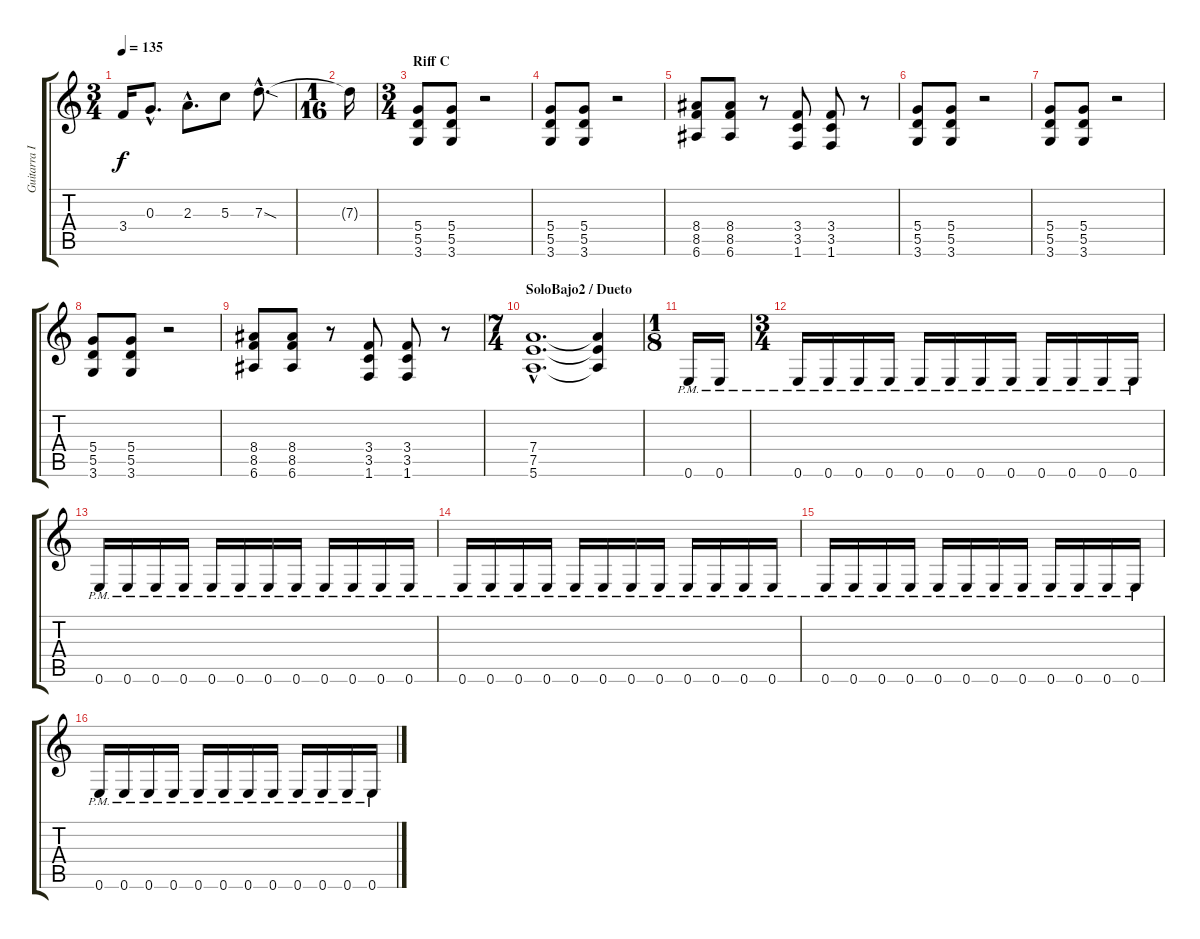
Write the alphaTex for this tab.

\track ("Guitarra II" "Guitarra I") {instrument distortionguitar}
\staff {score tabs}
\tuning (E4 B3 G3 D3 A2 E2) {hide}
\ts (3 4)
\tempo 135
\clef g2
\ks c
3.4{t}.16{dy f} 0.3{hac}.8{d} 2.3{hac}.8{d} 5.3.8 7.3{sod hac}.8{d} |
\ts (1 16)
7.3{t}.16 |
\ts (3 4)
\section ("" "Riff C")
(5.4 5.5 3.6).8 (5.4 5.5 3.6).8 r.2 |
(5.4 5.5 3.6).8 (5.4 5.5 3.6).8 r.2 |
(8.4 8.5 6.6).8 (8.4 8.5 6.6).8 r.8 (3.4 3.5 1.6).8 (3.4 3.5 1.6).8 r.8 |
(5.4 5.5 3.6).8 (5.4 5.5 3.6).8 r.2 |
(5.4 5.5 3.6).8 (5.4 5.5 3.6).8 r.2 |
(5.4 5.5 3.6).8 (5.4 5.5 3.6).8 r.2 |
(8.4 8.5 6.6).8 (8.4 8.5 6.6).8 r.8 (3.4 3.5 1.6).8 (3.4 3.5 1.6).8 r.8 |
\ts (7 4)
\section ("" "SoloBajo2 / Dueto")
(7.4{hac} 7.5{hac} 5.6{hac}).1{d} (7.4{t} 7.5{t} 5.6{t}).4 |
\ts (1 8)
0.6{pm}.16 0.6{pm}.16 |
\ts (3 4)
0.6{pm}.16 0.6{pm}.16 0.6{pm}.16 0.6{pm}.16 0.6{pm}.16 0.6{pm}.16 0.6{pm}.16 0.6{pm}.16 0.6{pm}.16 0.6{pm}.16 0.6{pm}.16 0.6{pm}.16 |
0.6{pm}.16 0.6{pm}.16 0.6{pm}.16 0.6{pm}.16 0.6{pm}.16 0.6{pm}.16 0.6{pm}.16 0.6{pm}.16 0.6{pm}.16 0.6{pm}.16 0.6{pm}.16 0.6{pm}.16 |
0.6{pm}.16 0.6{pm}.16 0.6{pm}.16 0.6{pm}.16 0.6{pm}.16 0.6{pm}.16 0.6{pm}.16 0.6{pm}.16 0.6{pm}.16 0.6{pm}.16 0.6{pm}.16 0.6{pm}.16 |
0.6{pm}.16 0.6{pm}.16 0.6{pm}.16 0.6{pm}.16 0.6{pm}.16 0.6{pm}.16 0.6{pm}.16 0.6{pm}.16 0.6{pm}.16 0.6{pm}.16 0.6{pm}.16 0.6{pm}.16 |
0.6{pm}.16 0.6{pm}.16 0.6{pm}.16 0.6{pm}.16 0.6{pm}.16 0.6{pm}.16 0.6{pm}.16 0.6{pm}.16 0.6{pm}.16 0.6{pm}.16 0.6{pm}.16 0.6{pm}.16
